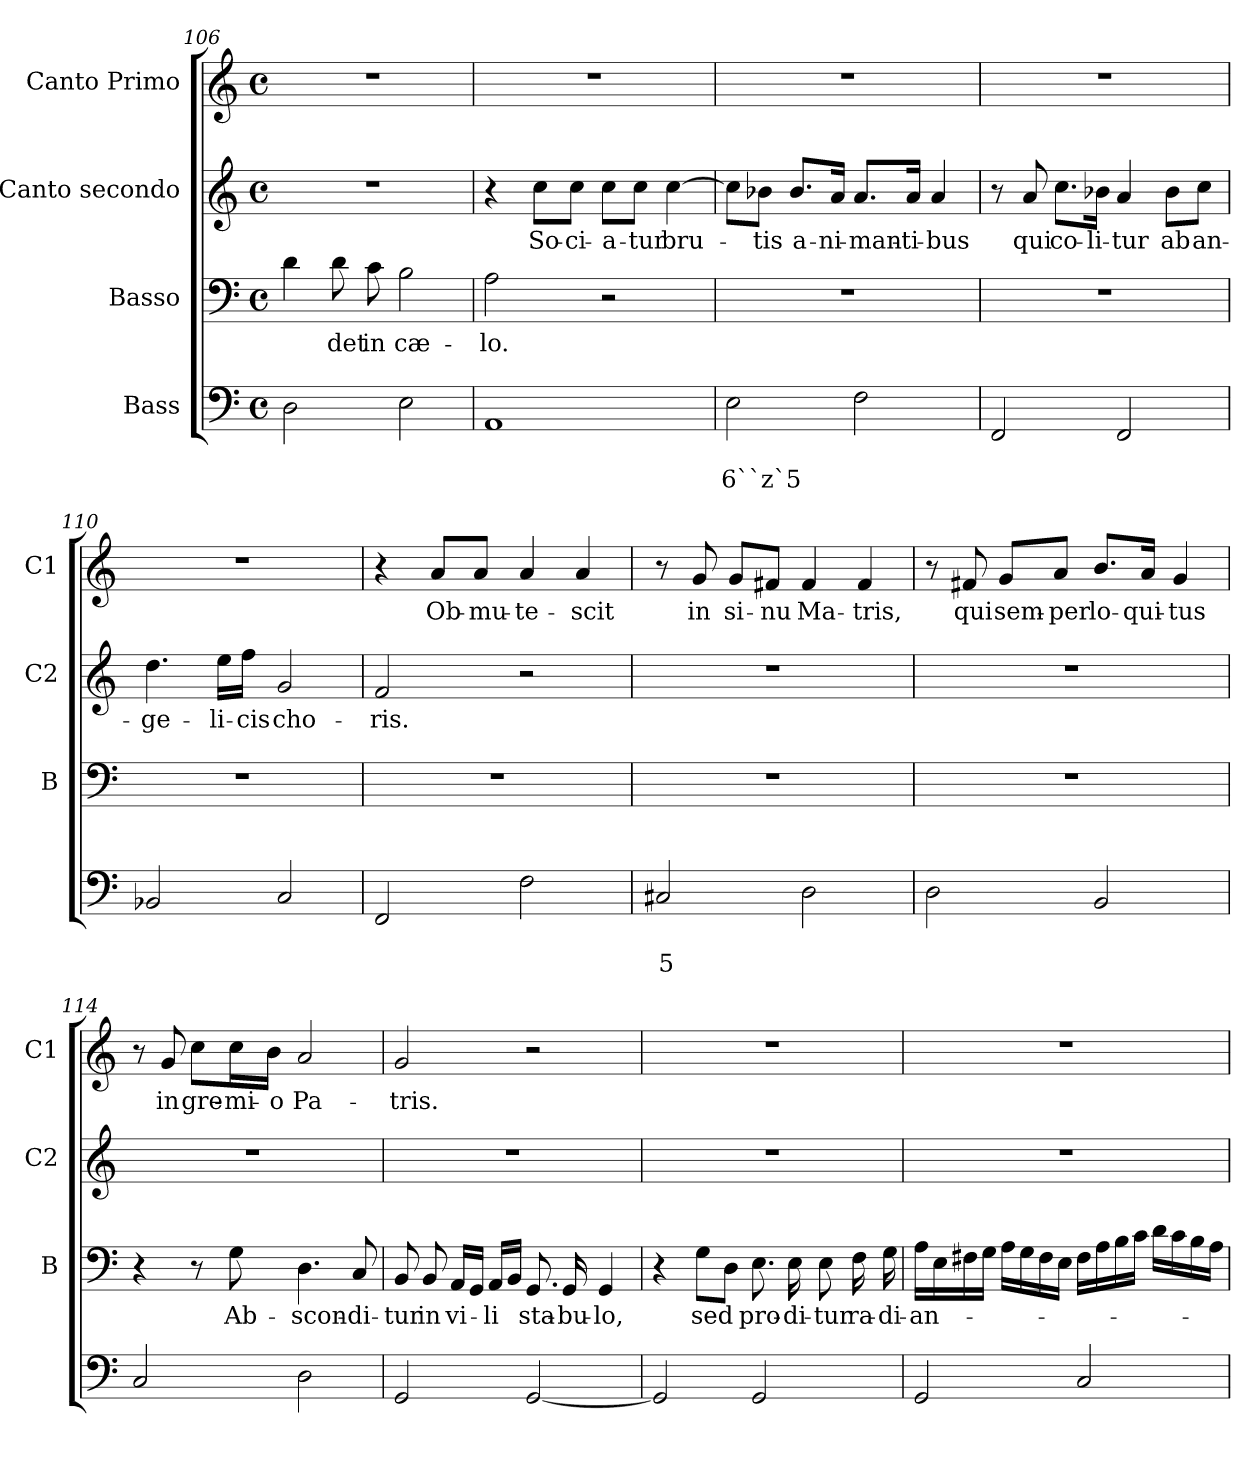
**kern	**text	**text	**kern	**text	**kern	**text	**kern	**text
*part4	*part4	*part4	*part3	*part3	*part2	*part2	*part1	*part1
*staff4	*staff4	*staff4	*staff3	*staff3	*staff2	*staff2	*staff1	*staff1
*I"Bass	*	*	*I"Basso	*	*I"Canto  secondo	*	*I"Canto  Primo	*
*	*	*	*I'B	*	*I'C2	*	*I'C1	*
*clefF4	*	*	*clefF4	*	*clefG2	*	*clefG2	*
*k[]	*	*	*k[]	*	*k[]	*	*k[]	*
*C:	*	*	*C:	*	*C:	*	*C:	*
*M4/4	*	*	*M4/4	*	*M4/4	*	*M4/4	*
*met(c)	*	*	*met(c)	*	*met(c)	*	*met(c)	*
=106	=106	=106	=106	=106	=106	=106	=106	=106
2D\	.	.	4d\	.	1r	.	1r	.
!	!	!	!	!LO:LY:b	!	!	!	!
.	.	.	8d\	-det	.	.	.	.
!	!	!	!	!LO:LY:b	!	!	!	!
.	.	.	8c\	in	.	.	.	.
!	!	!	!	!LO:LY:b	!	!	!	!
2E\	.	.	2B\	cæ-	.	.	.	.
=107	=107	=107	=107	=107	=107	=107	=107	=107
!	!	!	!	!LO:LY:b	!	!	!	!
1AA	.	.	2A\	-lo.	4r	.	1r	.
!	!	!	!	!	!	!LO:LY:b	!	!
.	.	.	.	.	8cc\L	So-	.	.
!	!	!	!	!	!	!LO:LY:b	!	!
.	.	.	.	.	8cc\J	-ci-	.	.
!	!	!	!	!	!	!LO:LY:b	!	!
.	.	.	2r	.	8cc\L	-a-	.	.
!	!	!	!	!	!	!LO:LY:b	!	!
.	.	.	.	.	8cc\J	-tur	.	.
!	!	!	!	!	!	!LO:LY:b	!	!
.	.	.	.	.	[4cc\	bru-	.	.
!!LO:LB:g=z
=108	=108	=108	=108	=108	=108	=108	=108	=108
!	!	!LO:LY:b	!	!	!	!	!	!
2E\	.	6``z`5	1r	.	8cc\L]	.	1r	.
!	!	!	!	!	!	!LO:LY:b	!	!
.	.	.	.	.	8b-X\J	-tis	.	.
!	!	!	!	!	!	!LO:LY:b	!	!
.	.	.	.	.	8.b-/L	a-	.	.
!	!	!	!	!	!	!LO:LY:b	!	!
.	.	.	.	.	16a/Jk	-ni-	.	.
!	!	!	!	!	!	!LO:LY:b	!	!
2F\	.	.	.	.	8.a/L	-man-	.	.
!	!	!	!	!	!	!LO:LY:b	!	!
.	.	.	.	.	16a/Jk	-ti-	.	.
!	!	!	!	!	!	!LO:LY:b	!	!
.	.	.	.	.	4a/	-bus	.	.
=109	=109	=109	=109	=109	=109	=109	=109	=109
2FF/	.	.	1r	.	8r	.	1r	.
!	!	!	!	!	!	!LO:LY:b	!	!
.	.	.	.	.	8a/	qui	.	.
!	!	!	!	!	!	!LO:LY:b	!	!
.	.	.	.	.	8.cc\L	co-	.	.
!	!	!	!	!	!	!LO:LY:b	!	!
.	.	.	.	.	16b-X\Jk	-li-	.	.
!	!	!	!	!	!	!LO:LY:b	!	!
2FF/	.	.	.	.	4a/	-tur	.	.
!	!	!	!	!	!	!LO:LY:b	!	!
.	.	.	.	.	8b-\L	ab	.	.
!	!	!	!	!	!	!LO:LY:b	!	!
.	.	.	.	.	8cc\J	an-	.	.
=110	=110	=110	=110	=110	=110	=110	=110	=110
!	!	!	!	!	!	!LO:LY:b	!	!
2BB-X/	.	.	1r	.	4.dd\	-ge-	1r	.
!	!	!	!	!	!	!LO:LY:b	!	!
.	.	.	.	.	16ee\LL	-li-	.	.
!	!	!	!	!	!	!LO:LY:b	!	!
.	.	.	.	.	16ff\JJ	-cis	.	.
!	!	!	!	!	!	!LO:LY:b	!	!
2C/	.	.	.	.	2g/	cho-	.	.
=111	=111	=111	=111	=111	=111	=111	=111	=111
!	!	!	!	!	!	!LO:LY:b	!	!
2FF/	.	.	1r	.	2f/	-ris.	4r	.
!	!	!	!	!	!	!	!	!LO:LY:b
.	.	.	.	.	.	.	8a/L	Ob-
!	!	!	!	!	!	!	!	!LO:LY:b
.	.	.	.	.	.	.	8a/J	-mu-
!	!	!	!	!	!	!	!	!LO:LY:b
2F\	.	.	.	.	2r	.	4a/	-te-
!	!	!	!	!	!	!	!	!LO:LY:b
.	.	.	.	.	.	.	4a/	-scit
=112	=112	=112	=112	=112	=112	=112	=112	=112
!	!	!LO:LY:b	!	!	!	!	!	!
2C#X/	.	5	1r	.	1r	.	8r	.
!	!	!	!	!	!	!	!	!LO:LY:b
.	.	.	.	.	.	.	8g/	in
!	!	!	!	!	!	!	!	!LO:LY:b
.	.	.	.	.	.	.	8g/L	si-
!	!	!	!	!	!	!	!	!LO:LY:b
.	.	.	.	.	.	.	8f#X/J	-nu
!	!	!	!	!	!	!	!	!LO:LY:b
2D\	.	.	.	.	.	.	4f#/	Ma-
!	!	!	!	!	!	!	!	!LO:LY:b
.	.	.	.	.	.	.	4f#/	-tris,
=113	=113	=113	=113	=113	=113	=113	=113	=113
2D\	.	.	1r	.	1r	.	8r	.
!	!	!	!	!	!	!	!	!LO:LY:b
.	.	.	.	.	.	.	8f#X/	qui
!	!	!	!	!	!	!	!	!LO:LY:b
.	.	.	.	.	.	.	8g/L	sem-
!	!	!	!	!	!	!	!	!LO:LY:b
.	.	.	.	.	.	.	8a/J	-per
!	!	!	!	!	!	!	!	!LO:LY:b
2BB/	.	.	.	.	.	.	8.b/L	lo-
!	!	!	!	!	!	!	!	!LO:LY:b
.	.	.	.	.	.	.	16a/Jk	-qui-
!	!	!	!	!	!	!	!	!LO:LY:b
.	.	.	.	.	.	.	4g/	-tus
!!LO:PB:g=z
=114	=114	=114	=114	=114	=114	=114	=114	=114
2C/	.	.	4r	.	1r	.	8r	.
!	!	!	!	!	!	!	!	!LO:LY:b
.	.	.	.	.	.	.	8g/	in
!	!	!	!	!	!	!	!	!LO:LY:b
.	.	.	8r	.	.	.	8cc\L	gre-
!	!	!	!	!LO:LY:b	!	!	!	!LO:LY:b
.	.	.	8G\	Ab-	.	.	16cc\L	-mi-
!	!	!	!	!	!	!	!	!LO:LY:b
.	.	.	.	.	.	.	16b\JJ	-o
!	!	!	!	!LO:LY:b	!	!	!	!LO:LY:b
2D\	.	.	4.D\	-scon-	.	.	2a/	Pa-
!	!	!	!	!LO:LY:b	!	!	!	!
.	.	.	8C/	-di-	.	.	.	.
=115	=115	=115	=115	=115	=115	=115	=115	=115
!	!	!	!	!LO:LY:b	!	!	!	!LO:LY:b
2GG/	.	.	8BB/	-tur	1r	.	2g/	-tris.
!	!	!	!	!LO:LY:b	!	!	!	!
.	.	.	8BB/	in	.	.	.	.
!	!	!	!	!LO:LY:b	!	!	!	!
.	.	.	16AA/LL	vi-	.	.	.	.
.	.	.	16GG/JJ	.	.	.	.	.
!	!	!	!	!LO:LY:b	!	!	!	!
.	.	.	16AA/LL	-li	.	.	.	.
.	.	.	16BB/JJ	.	.	.	.	.
!	!	!	!	!LO:LY:b	!	!	!	!
[2GG/	.	.	8.GG/	sta-	.	.	2r	.
!	!	!	!	!LO:LY:b	!	!	!	!
.	.	.	16GG/	-bu-	.	.	.	.
!	!	!	!	!LO:LY:b	!	!	!	!
.	.	.	4GG/	-lo,	.	.	.	.
=116	=116	=116	=116	=116	=116	=116	=116	=116
2GG/]	.	.	4r	.	1r	.	1r	.
!	!	!	!	!LO:LY:b	!	!	!	!
.	.	.	8G\L	sed	.	.	.	.
.	.	.	8D\J	.	.	.	.	.
!	!	!	!	!LO:LY:b	!	!	!	!
2GG/	.	.	8.E\	pro-	.	.	.	.
!	!	!	!	!LO:LY:b	!	!	!	!
.	.	.	16E\	-di-	.	.	.	.
!	!	!	!	!LO:LY:b	!	!	!	!
.	.	.	8E\	-tur	.	.	.	.
!	!	!	!	!LO:LY:b	!	!	!	!
.	.	.	16F\	ra-	.	.	.	.
!	!	!	!	!LO:LY:b	!	!	!	!
.	.	.	16G\	-di-	.	.	.	.
=117	=117	=117	=117	=117	=117	=117	=117	=117
!	!	!	!	!LO:LY:b	!	!	!	!
2GG/	.	.	16A\LL	-an-	1r	.	1r	.
.	.	.	16E\	.	.	.	.	.
.	.	.	16F#X\	.	.	.	.	.
.	.	.	16G\JJ	.	.	.	.	.
.	.	.	16A\LL	.	.	.	.	.
.	.	.	16G\	.	.	.	.	.
.	.	.	16F#\	.	.	.	.	.
.	.	.	16E\JJ	.	.	.	.	.
2C/	.	.	16F#\LL	.	.	.	.	.
.	.	.	16A\	.	.	.	.	.
.	.	.	16B\	.	.	.	.	.
.	.	.	16c\JJ	.	.	.	.	.
.	.	.	16d\LL	.	.	.	.	.
.	.	.	16c\	.	.	.	.	.
.	.	.	16B\	.	.	.	.	.
.	.	.	16A\JJ	.	.	.	.	.
=	=	=	=	=	=	=	=	=
*-	*-	*-	*-	*-	*-	*-	*-	*-
